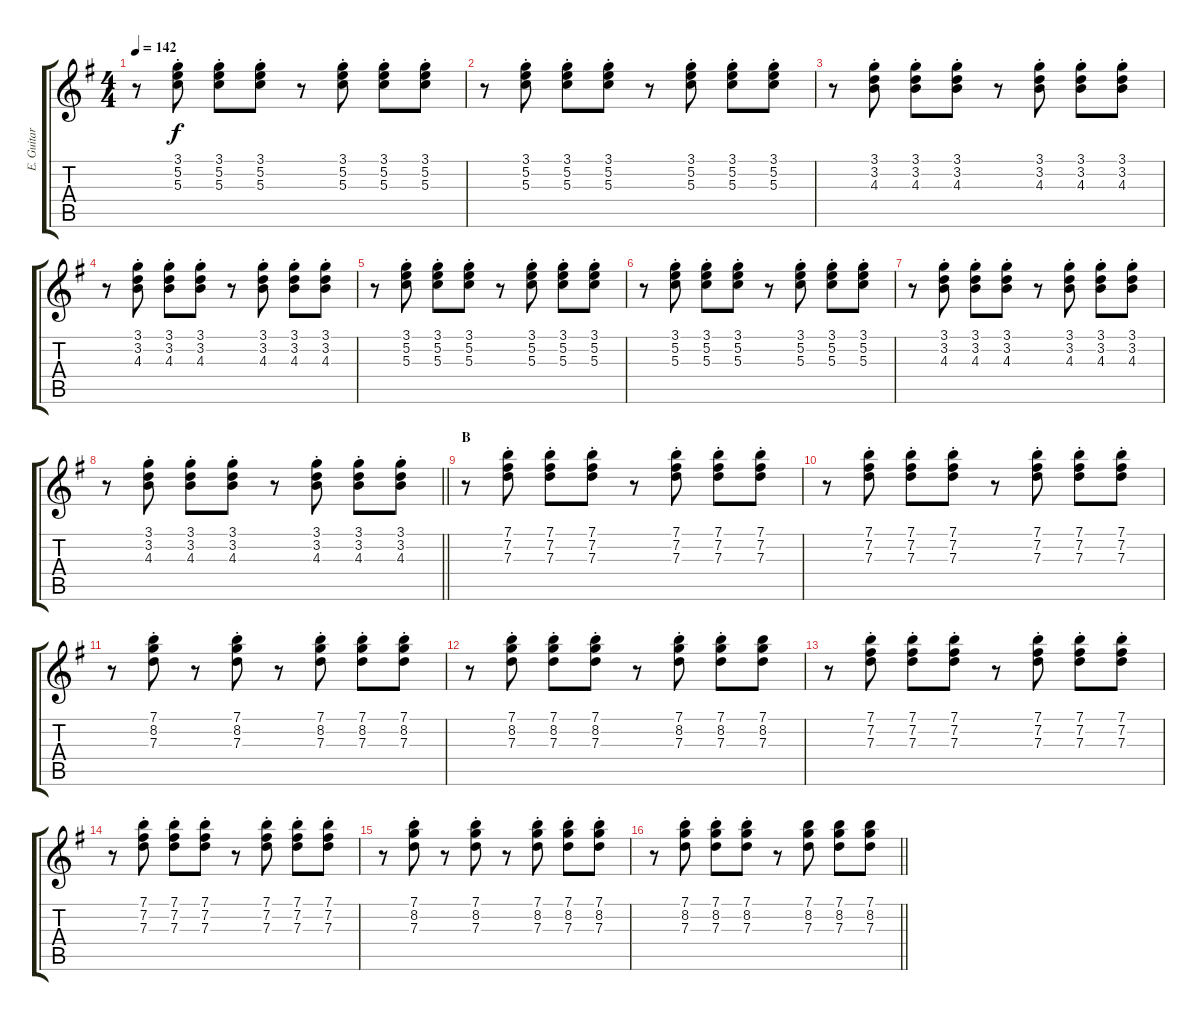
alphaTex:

\track ("E. Guitar II" "E. Guitar ") {instrument electricguitarclean}
\staff {score tabs}
\tuning (E4 B3 G3 D3 A2 E2) {hide}
\ts (4 4)
\tempo 142
\clef g2
\ks g
r.8{dy f} (3.1{st} 5.2{st} 5.3{st}).8 (3.1{st} 5.2{st} 5.3{st}).8 (3.1{st} 5.2{st} 5.3{st}).8 r.8 (3.1{st} 5.2{st} 5.3{st}).8 (3.1{st} 5.2{st} 5.3{st}).8 (3.1{st} 5.2{st} 5.3{st}).8 |
r.8 (3.1{st} 5.2{st} 5.3{st}).8 (3.1{st} 5.2{st} 5.3{st}).8 (3.1{st} 5.2{st} 5.3{st}).8 r.8 (3.1{st} 5.2{st} 5.3{st}).8 (3.1{st} 5.2{st} 5.3{st}).8 (3.1{st} 5.2{st} 5.3{st}).8 |
r.8 (3.1{st} 3.2{st} 4.3{st}).8 (3.1{st} 3.2{st} 4.3{st}).8 (3.1{st} 3.2{st} 4.3{st}).8 r.8 (3.1{st} 3.2{st} 4.3{st}).8 (3.1{st} 3.2{st} 4.3{st}).8 (3.1{st} 3.2{st} 4.3{st}).8 |
r.8 (3.1{st} 3.2{st} 4.3{st}).8 (3.1{st} 3.2{st} 4.3{st}).8 (3.1{st} 3.2{st} 4.3{st}).8 r.8 (3.1{st} 3.2{st} 4.3{st}).8 (3.1{st} 3.2{st} 4.3{st}).8 (3.1{st} 3.2{st} 4.3{st}).8 |
r.8 (3.1{st} 5.2{st} 5.3{st}).8 (3.1{st} 5.2{st} 5.3{st}).8 (3.1{st} 5.2{st} 5.3{st}).8 r.8 (3.1{st} 5.2{st} 5.3{st}).8 (3.1{st} 5.2{st} 5.3{st}).8 (3.1{st} 5.2{st} 5.3{st}).8 |
r.8 (3.1{st} 5.2{st} 5.3{st}).8 (3.1{st} 5.2{st} 5.3{st}).8 (3.1{st} 5.2{st} 5.3{st}).8 r.8 (3.1{st} 5.2{st} 5.3{st}).8 (3.1{st} 5.2{st} 5.3{st}).8 (3.1{st} 5.2{st} 5.3{st}).8 |
r.8 (3.1{st} 3.2{st} 4.3{st}).8 (3.1{st} 3.2{st} 4.3{st}).8 (3.1{st} 3.2{st} 4.3{st}).8 r.8 (3.1{st} 3.2{st} 4.3{st}).8 (3.1{st} 3.2{st} 4.3{st}).8 (3.1{st} 3.2{st} 4.3{st}).8 |
\barLineRight lightlight
r.8 (3.1{st} 3.2{st} 4.3{st}).8 (3.1{st} 3.2{st} 4.3{st}).8 (3.1{st} 3.2{st} 4.3{st}).8 r.8 (3.1{st} 3.2{st} 4.3{st}).8 (3.1{st} 3.2{st} 4.3{st}).8 (3.1{st} 3.2{st} 4.3{st}).8 |
\section ("" "B")
r.8 (7.1{st} 7.2{st} 7.3{st}).8 (7.1{st} 7.2{st} 7.3{st}).8 (7.1{st} 7.2{st} 7.3{st}).8 r.8 (7.1{st} 7.2{st} 7.3{st}).8 (7.1{st} 7.2{st} 7.3{st}).8 (7.1{st} 7.2{st} 7.3{st}).8 |
r.8 (7.1{st} 7.2{st} 7.3{st}).8 (7.1{st} 7.2{st} 7.3{st}).8 (7.1{st} 7.2{st} 7.3{st}).8 r.8 (7.1{st} 7.2{st} 7.3{st}).8 (7.1{st} 7.2{st} 7.3{st}).8 (7.1{st} 7.2{st} 7.3{st}).8 |
r.8 (7.1{st} 8.2{st} 7.3{st}).8 r.8 (7.1{st} 8.2{st} 7.3{st}).8 r.8 (7.1{st} 8.2{st} 7.3{st}).8 (7.1{st} 8.2{st} 7.3{st}).8 (7.1{st} 8.2{st} 7.3{st}).8 |
r.8 (7.1{st} 8.2{st} 7.3{st}).8 (7.1{st} 8.2{st} 7.3{st}).8 (7.1{st} 8.2{st} 7.3{st}).8 r.8 (7.1{st} 8.2{st} 7.3{st}).8 (7.1{st} 8.2{st} 7.3{st}).8 (7.1 8.2 7.3).8 |
r.8 (7.1{st} 7.2{st} 7.3{st}).8 (7.1{st} 7.2{st} 7.3{st}).8 (7.1{st} 7.2{st} 7.3{st}).8 r.8 (7.1{st} 7.2{st} 7.3{st}).8 (7.1{st} 7.2{st} 7.3{st}).8 (7.1{st} 7.2{st} 7.3{st}).8 |
r.8 (7.1{st} 7.2{st} 7.3{st}).8 (7.1{st} 7.2{st} 7.3{st}).8 (7.1{st} 7.2{st} 7.3{st}).8 r.8 (7.1{st} 7.2{st} 7.3{st}).8 (7.1{st} 7.2{st} 7.3{st}).8 (7.1{st} 7.2{st} 7.3{st}).8 |
r.8 (7.1{st} 8.2{st} 7.3{st}).8 r.8 (7.1{st} 8.2{st} 7.3{st}).8 r.8 (7.1{st} 8.2{st} 7.3{st}).8 (7.1{st} 8.2{st} 7.3{st}).8 (7.1{st} 8.2{st} 7.3{st}).8 |
\barLineRight lightlight
r.8 (7.1{st} 8.2{st} 7.3{st}).8 (7.1{st} 8.2{st} 7.3{st}).8 (7.1{st} 8.2{st} 7.3{st}).8 r.8 (7.1 8.2 7.3).8 (7.1 8.2 7.3).8 (7.1 8.2 7.3).8
